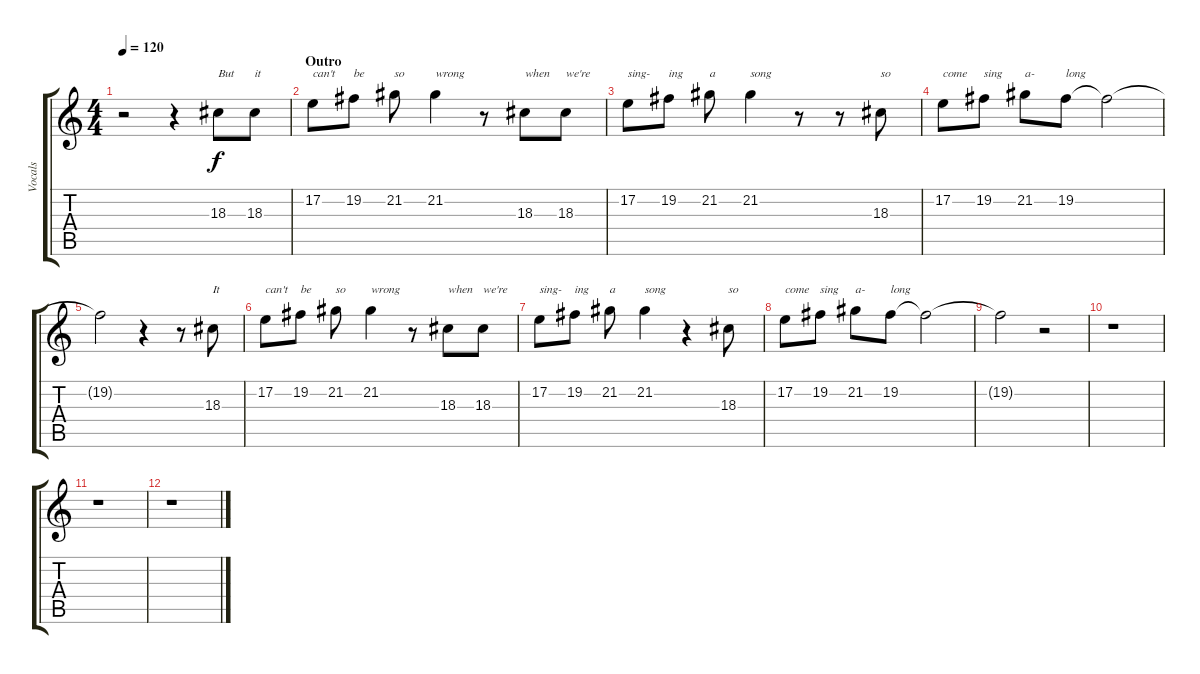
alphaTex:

\track ("Vocals" "Vocals") {instrument synthvoice}
\staff {score tabs}
\tuning (E4 B3 G3 D3 A2 E2) {hide}
\ts (4 4)
\tempo 120
\clef g2
\ks c
r.2{dy f} r.4 18.3.8{txt "But"} 18.3.8{txt "it"} |
\section ("" "Outro")
17.2.8{txt "can't"} 19.2.8{txt "be"} 21.2.8{txt "so"} 21.2.4{txt "wrong"} r.8 18.3.8{txt "when"} 18.3.8{txt "we're"} |
17.2.8{txt "sing-"} 19.2.8{txt "ing"} 21.2.8{txt "a"} 21.2.4{txt "song"} r.8 r.8 18.3.8{txt "so"} |
17.2.8{txt "come"} 19.2.8{txt "sing"} 21.2.8{txt "a-"} 19.2.8{txt "long"} 19.2{t}.2 |
19.2{t}.2 r.4 r.8 18.3.8{txt "It"} |
17.2.8{txt "can't"} 19.2.8{txt "be"} 21.2.8{txt "so"} 21.2.4{txt "wrong"} r.8 18.3.8{txt "when"} 18.3.8{txt "we're"} |
17.2.8{txt "sing-"} 19.2.8{txt "ing"} 21.2.8{txt "a"} 21.2.4{txt "song"} r.4 18.3.8{txt "so"} |
17.2.8{txt "come"} 19.2.8{txt "sing"} 21.2.8{txt "a-"} 19.2.8{txt "long"} 19.2{t}.2 |
19.2{t}.2 r.2 |
r.1 |
r.1 |
r.1
